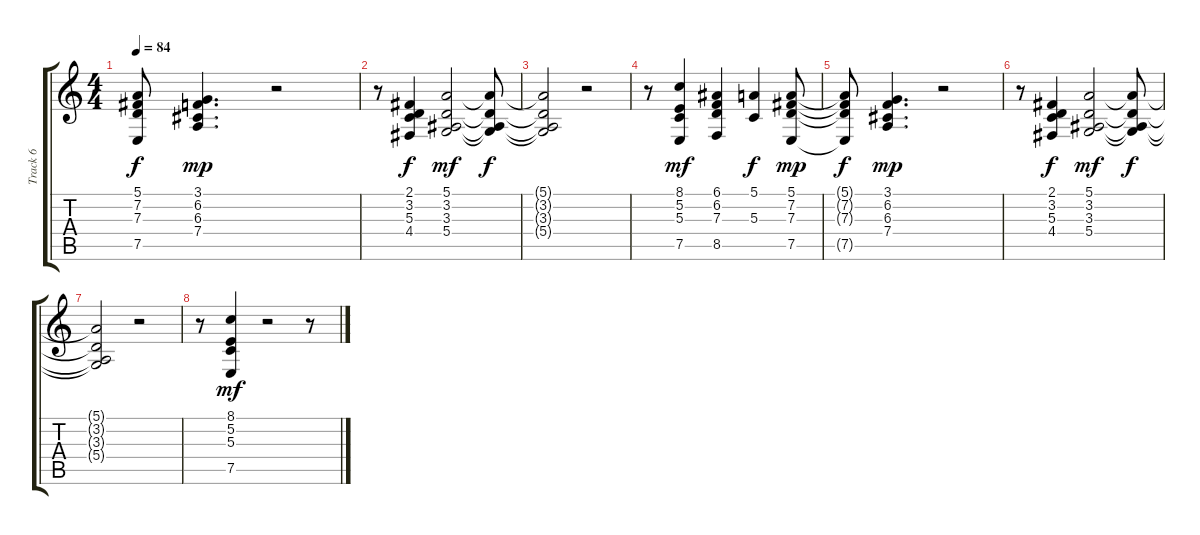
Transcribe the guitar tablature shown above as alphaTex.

\track ("Track 6" "Track 6") {instrument stringensemble2}
\staff {score tabs}
\tuning (E4 B3 G3 D3 A2 E2) {hide}
\ts (4 4)
\tempo 84
\clef g2
\ks c
(5.1{t} 7.2{t} 7.3{t} 7.5{t}).8{dy f} (3.1 6.2 6.3 7.4).4{d dy mp} r.2 |
r.8 (2.1 3.2 5.3 4.4).4{dy f} (5.1 3.2 3.3 5.4).2{dy mf} (5.1{t} 3.2{t} 3.3{t} 5.4{t}).8{dy f} |
(5.1{t} 3.2{t} 3.3{t} 5.4{t}).2 r.2 |
r.8 (8.1 5.2 5.3 7.5).4{dy mf} (6.1 6.2 7.3 8.5).4 (5.1 5.3).4{dy f} (5.1 7.2 7.3 7.5).8{dy mp} |
(5.1{t} 7.2{t} 7.3{t} 7.5{t}).8{dy f} (3.1 6.2 6.3 7.4).4{d dy mp} r.2 |
r.8 (2.1 3.2 5.3 4.4).4{dy f} (5.1 3.2 3.3 5.4).2{dy mf} (5.1{t} 3.2{t} 3.3{t} 5.4{t}).8{dy f} |
(5.1{t} 3.2{t} 3.3{t} 5.4{t}).2 r.2 |
r.8 (8.1 5.2 5.3 7.5).4{dy mf} r.2 r.8
